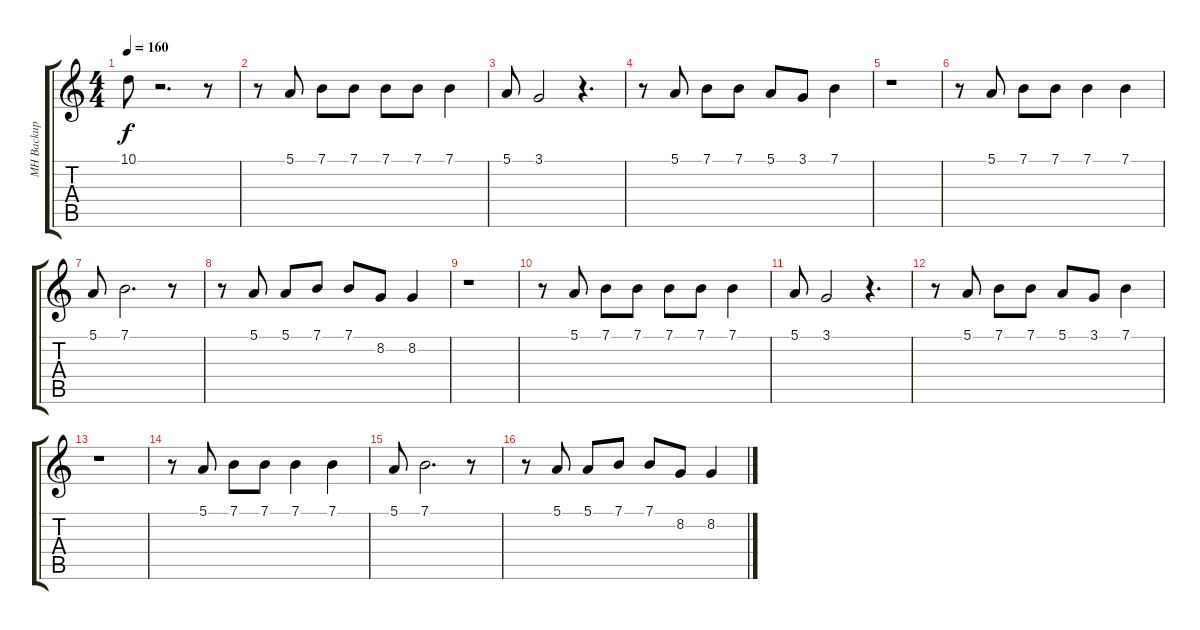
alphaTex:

\track ("MH Backup Vocals" "MH Backup ") {instrument tenorsax}
\staff {score tabs}
\tuning (E4 B3 G3 D3 A2 E2) {hide}
\ts (4 4)
\tempo 160
\clef g2
\ks c
10.1{t}.8{dy f} r.2{d} r.8 |
r.8 5.1.8 7.1.8 7.1.8 7.1.8 7.1.8 7.1.4 |
5.1.8 3.1.2 r.4{d} |
r.8 5.1.8 7.1.8 7.1.8 5.1.8 3.1.8 7.1.4 |
r.1 |
r.8 5.1.8 7.1.8 7.1.8 7.1.4 7.1.4 |
5.1.8 7.1.2{d} r.8 |
r.8 5.1.8 5.1.8 7.1.8 7.1.8 8.2.8 8.2.4 |
r.1 |
r.8 5.1.8 7.1.8 7.1.8 7.1.8 7.1.8 7.1.4 |
5.1.8 3.1.2 r.4{d} |
r.8 5.1.8 7.1.8 7.1.8 5.1.8 3.1.8 7.1.4 |
r.1 |
r.8 5.1.8 7.1.8 7.1.8 7.1.4 7.1.4 |
5.1.8 7.1.2{d} r.8 |
r.8 5.1.8 5.1.8 7.1.8 7.1.8 8.2.8 8.2.4
